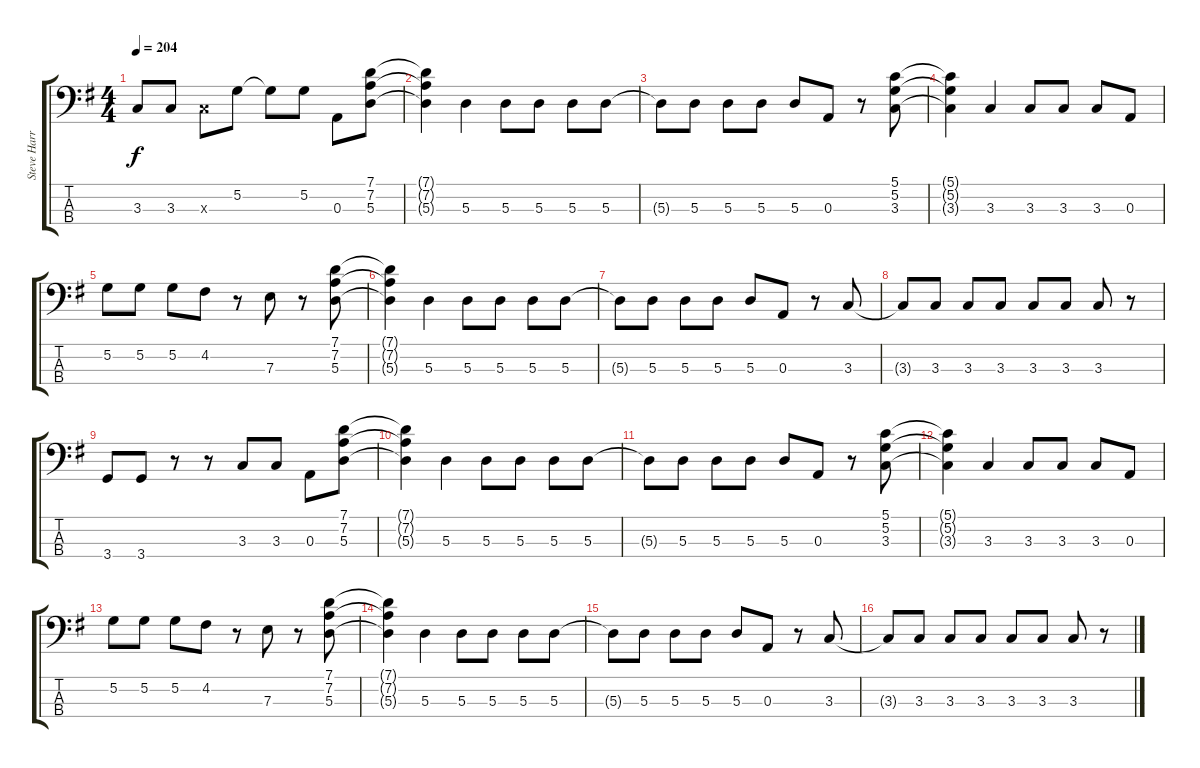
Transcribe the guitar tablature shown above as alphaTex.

\track ("Steve Harris (Bass)" "Steve Harr") {instrument electricbassfinger}
\staff {score tabs}
\tuning (G2 D2 A1 E1) {hide}
\ts (4 4)
\tempo 204
\clef f4
\ks eminor
3.3{t}.8{dy f} 3.3.8 3.3{x}.8 5.2.8 5.2{t}.8 5.2.8 0.3.8 (7.1 7.2 5.3).8 |
(7.1{t} 7.2{t} 5.3{t}).4 5.3.4 5.3.8 5.3.8 5.3.8 5.3.8 |
5.3{t}.8 5.3.8 5.3.8 5.3.8 5.3.8 0.3.8 r.8 (5.1 5.2 3.3).8 |
(5.1{t} 5.2{t} 3.3{t}).4 3.3.4 3.3.8 3.3.8 3.3.8 0.3.8 |
5.2.8 5.2.8 5.2.8 4.2.8 r.8 7.3.8 r.8 (7.1 7.2 5.3).8 |
(7.1{t} 7.2{t} 5.3{t}).4 5.3.4 5.3.8 5.3.8 5.3.8 5.3.8 |
5.3{t}.8 5.3.8 5.3.8 5.3.8 5.3.8 0.3.8 r.8 3.3.8 |
3.3{t}.8 3.3.8 3.3.8 3.3.8 3.3.8 3.3.8 3.3.8 r.8 |
3.4.8 3.4.8 r.8 r.8 3.3.8 3.3.8 0.3.8 (7.1 7.2 5.3).8 |
(7.1{t} 7.2{t} 5.3{t}).4 5.3.4 5.3.8 5.3.8 5.3.8 5.3.8 |
5.3{t}.8 5.3.8 5.3.8 5.3.8 5.3.8 0.3.8 r.8 (5.1 5.2 3.3).8 |
(5.1{t} 5.2{t} 3.3{t}).4 3.3.4 3.3.8 3.3.8 3.3.8 0.3.8 |
5.2.8 5.2.8 5.2.8 4.2.8 r.8 7.3.8 r.8 (7.1 7.2 5.3).8 |
(7.1{t} 7.2{t} 5.3{t}).4 5.3.4 5.3.8 5.3.8 5.3.8 5.3.8 |
5.3{t}.8 5.3.8 5.3.8 5.3.8 5.3.8 0.3.8 r.8 3.3.8 |
3.3{t}.8 3.3.8 3.3.8 3.3.8 3.3.8 3.3.8 3.3.8 r.8
